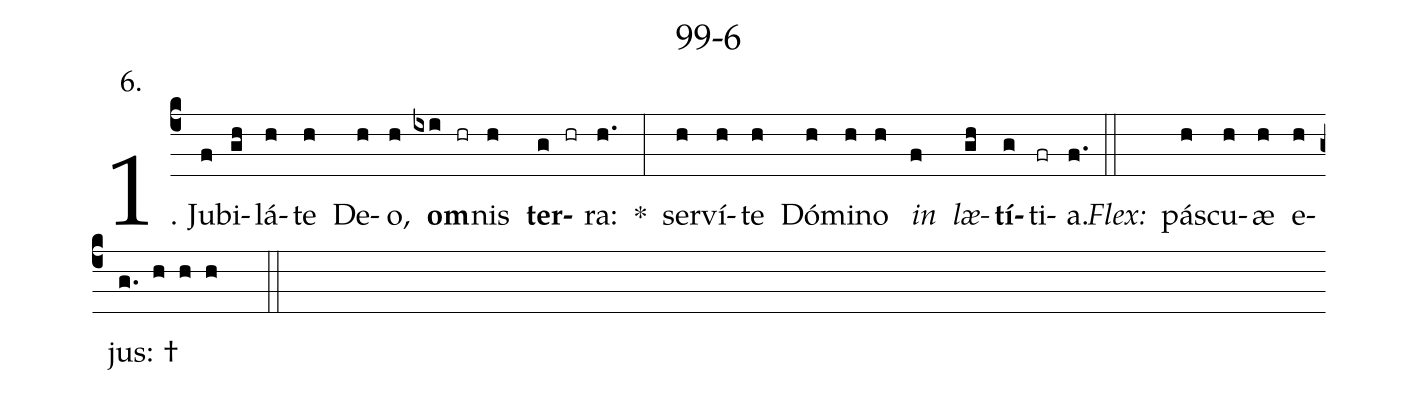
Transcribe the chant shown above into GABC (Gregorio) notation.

name: 99-6;
annotation: 6.;
%%
(c4)1. Ju(f)bi(gh)lá(h)te(h) De(h)o,(h) <b>om</b>(ixi hr)nis(h) <b>ter</b>(g hr)ra:(h.) *(:) ser(h)ví(h)te(h) Dó(h)mi(h)no(h) <i>in</i>(f) <i>læ</i>(gh)<b>tí</b>(g)ti(fr)a.(f.) (::)
<i>Flex:</i>()  pás(h)cu(h)æ(h) e(h)jus: †(g. h h h  ::)
